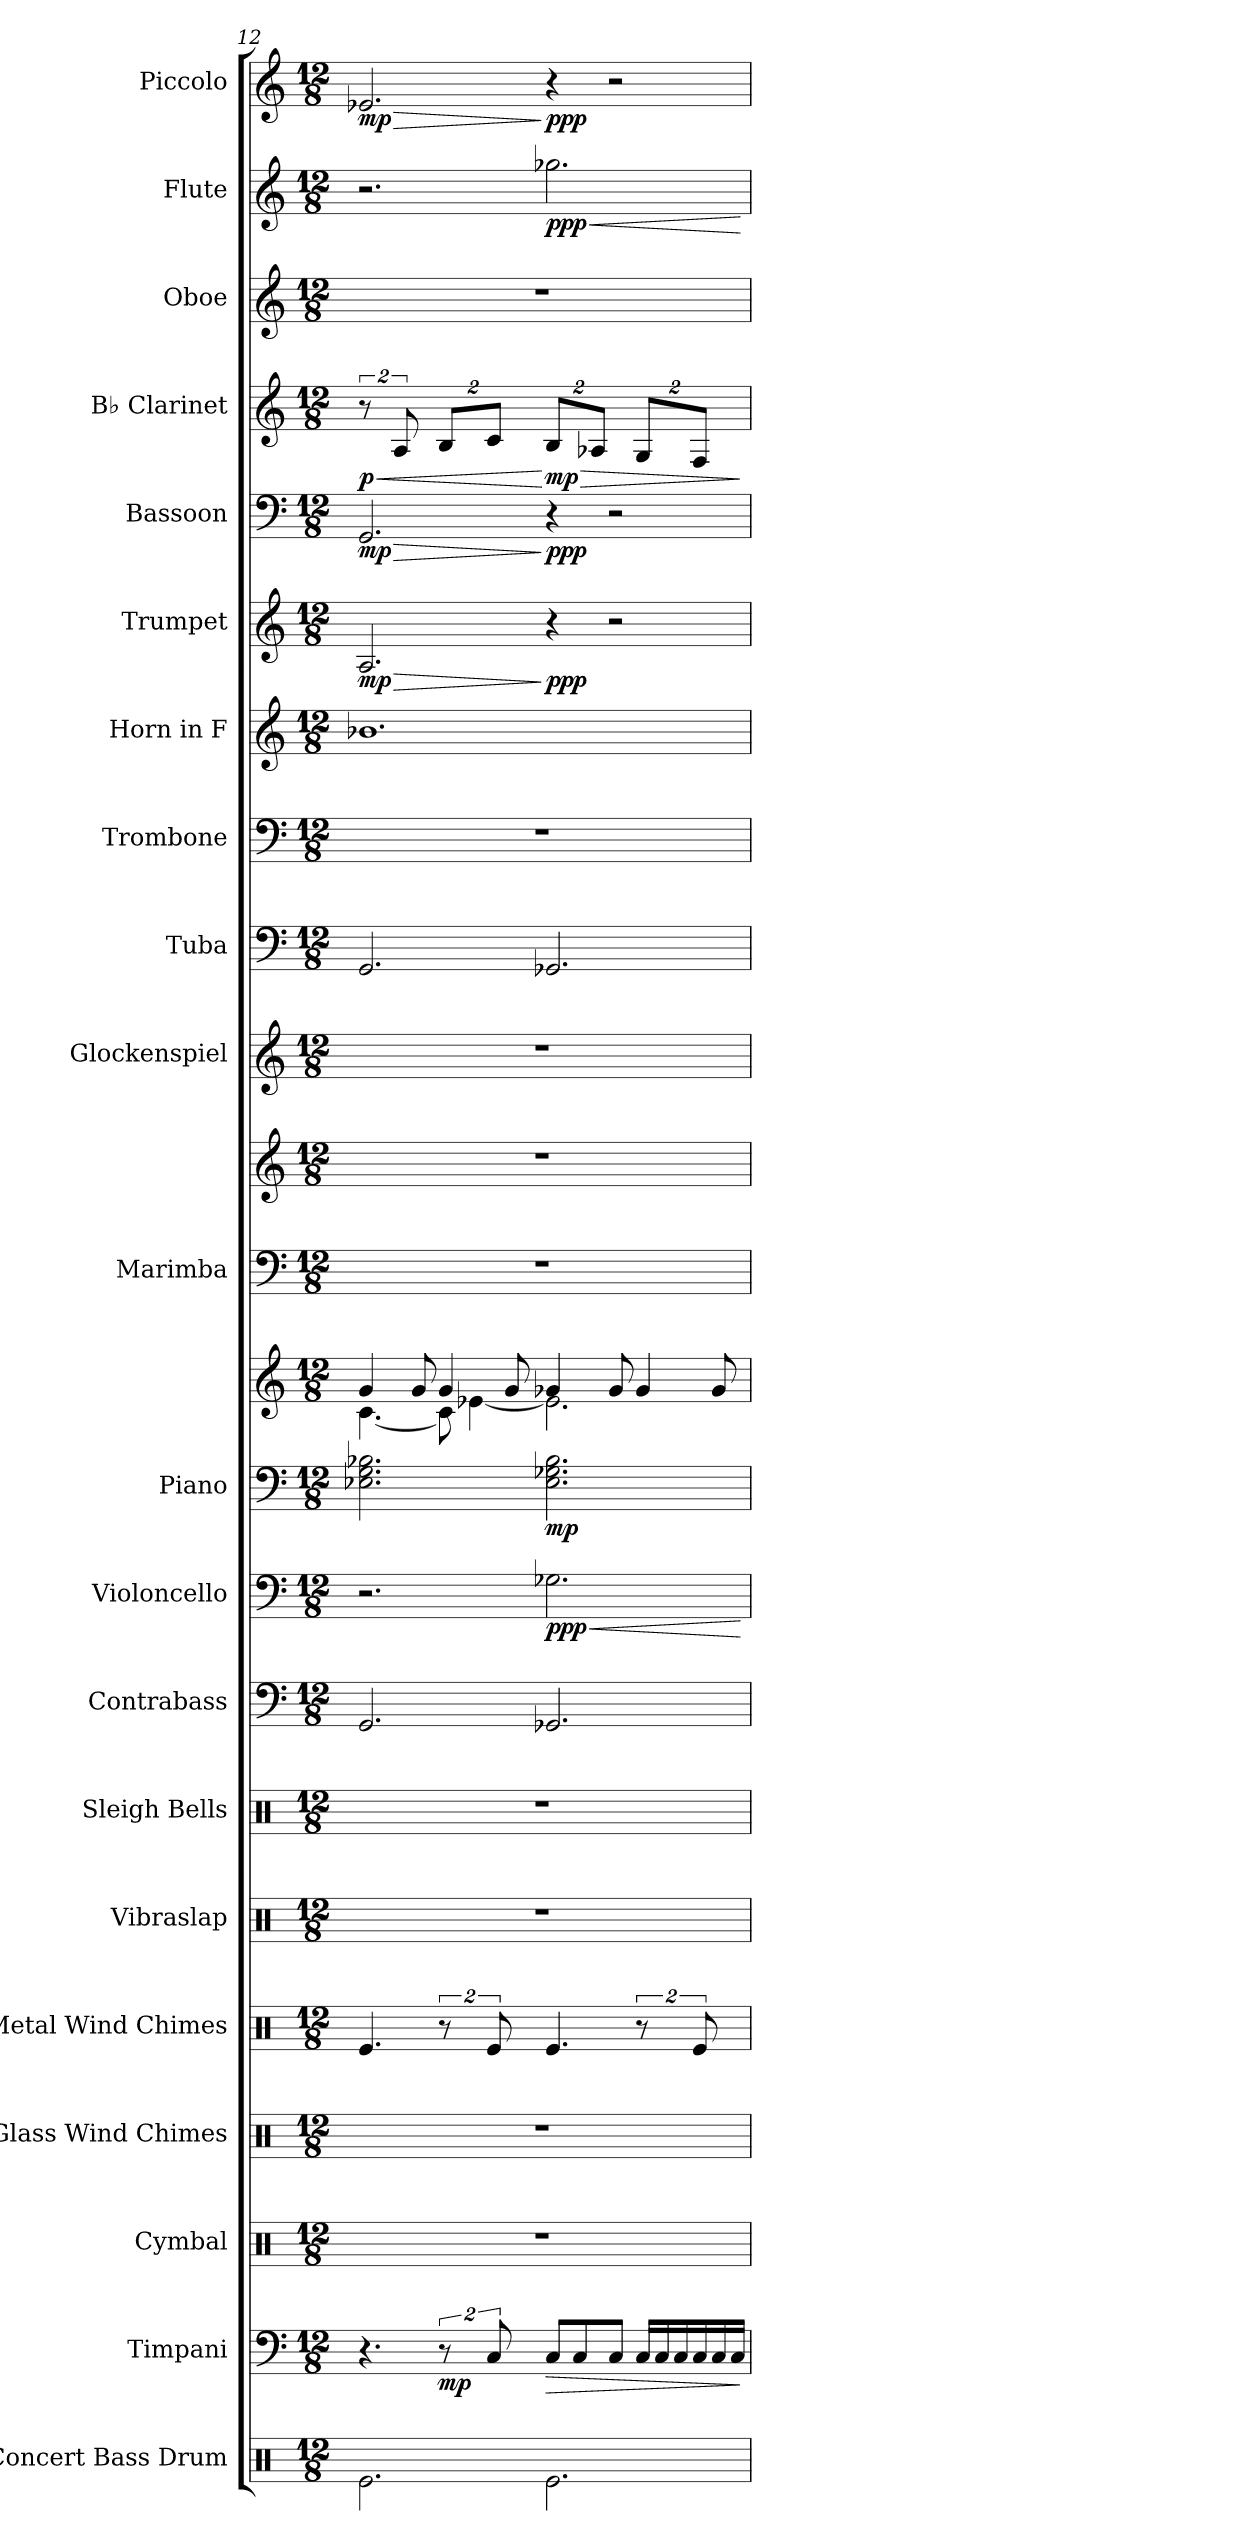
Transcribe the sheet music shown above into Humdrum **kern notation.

**kern	**kern	**dynam	**kern	**kern	**kern	**kern	**kern	**kern	**kern	**dynam	**kern	**kern	**dynam	**kern	**kern	**kern	**kern	**kern	**kern	**kern	**dynam	**kern	**dynam	**kern	**dynam	**kern	**kern	**dynam	**kern	**dynam
*part21	*part20	*part20	*part19	*part18	*part17	*part16	*part15	*part14	*part13	*part13	*part12	*part12	*part12	*part11	*part11	*part10	*part9	*part8	*part7	*part6	*part6	*part5	*part5	*part4	*part4	*part3	*part2	*part2	*part1	*part1
*staff23	*staff22	*staff22	*staff21	*staff20	*staff19	*staff18	*staff17	*staff16	*staff15	*staff15	*staff14	*staff13	*staff13/14	*staff12	*staff11	*staff10	*staff9	*staff8	*staff7	*staff6	*staff6	*staff5	*staff5	*staff4	*staff4	*staff3	*staff2	*staff2	*staff1	*staff1
*I"Concert Bass Drum	*I"Timpani	*	*I"Cymbal	*I"Glass Wind Chimes	*I"Metal Wind Chimes	*I"Vibraslap	*I"Sleigh Bells	*I"Contrabass	*I"Violoncello	*	*I"Piano	*	*	*I"Marimba	*	*I"Glockenspiel	*I"Tuba	*I"Trombone	*I"Horn in F	*I"Trumpet	*	*I"Bassoon	*	*I"B♭ Clarinet	*	*I"Oboe	*I"Flute	*	*I"Piccolo	*
*I'Con. BD	*I'Timp.	*	*I'Cym.	*I'Gl. Wn Ch.	*I'Met. Wn Ch.	*I'Vibslp.	*I'Sle. Be.	*I'Cb.	*I'Vc.	*	*I'Pno.	*	*	*I'Mrm.	*	*I'Glock.	*I'Tba.	*I'Tbn.	*	*I'Tpt.	*	*I'Bsn.	*	*I'B♭ Cl.	*	*I'Ob.	*I'Fl.	*	*I'Picc.	*
*clefX	*clefF4	*	*clefX	*clefX	*clefX	*clefX	*clefX	*clefF4	*clefF4	*	*clefF4	*clefG2	*	*clefF4	*clefG2	*clefG2	*clefF4	*clefF4	*clefG2	*clefG2	*	*clefF4	*	*clefG2	*	*clefG2	*clefG2	*	*clefG2	*
*	*	*	*	*	*	*	*	*ITrd7c12	*	*	*	*	*	*	*	*ITrd-14c-24	*	*	*ITrd4c7	*ITrd1c2	*	*	*	*ITrd1c2	*	*	*	*	*ITrd-7c-12	*
*k[]	*k[]	*	*k[]	*k[]	*k[]	*k[]	*k[]	*k[]	*k[]	*	*k[]	*k[]	*	*k[]	*k[]	*k[]	*k[]	*k[]	*k[b-]	*k[b-e-]	*	*k[]	*	*k[b-e-]	*	*k[]	*k[]	*	*k[]	*
*M12/8	*M12/8	*	*M12/8	*M12/8	*M12/8	*M12/8	*M12/8	*M12/8	*M12/8	*	*M12/8	*M12/8	*	*M12/8	*M12/8	*M12/8	*M12/8	*M12/8	*M12/8	*M12/8	*	*M12/8	*	*M12/8	*	*M12/8	*M12/8	*	*M12/8	*
=12	=12	=12	=12	=12	=12	=12	=12	=12	=12	=12	=12	=12	=12	=12	=12	=12	=12	=12	=12	=12	=12	=12	=12	=12	=12	=12	=12	=12	=12	=12
*	*	*	*	*	*	*	*	*	*	*	*	*^	*	*	*	*	*	*	*	*	*	*	*	*	*	*	*	*	*	*
!	!	!LO:DY:b	!	!	!	!	!	!	!	!	!	!	!	!	!	!	!	!	!	!	!	!LO:HP:b	!	!LO:HP:b	!	!LO:HP:b	!	!	!	!	!LO:HP:b
!	!	!LO:DY:n=1:b	!	!	!	!	!	!	!	!	!	!	!	!	!	!	!	!	!	!	!	!LO:DY:n=1:b	!	!LO:DY:n=1:b	!	!LO:DY:n=1:b	!	!	!	!	!LO:DY:n=1:b
2.Re\	4.r	p other-dynamics	1.r	1.r	4.Re/	1.r	1.r	2.GGG/	2.r	.	2.E-X\ 2.G\ 2.B-X\	4g/	[4.c\	.	1.r	1.r	1.r	2.GG/	1.r	1.e-X	2.G/	> mp	2.GG/	> mp	16%3r	< p	1.r	2.r	.	2.ee-X/	> mp
.	.	.	.	.	.	.	.	.	.	.	.	.	.	.	.	.	.	.	.	.	.	.	.	.	16%3G/	.	.	.	.	.	.
.	.	.	.	.	.	.	.	.	.	.	.	8g/	.	.	.	.	.	.	.	.	.	.	.	.	.	.	.	.	.	.	.
*	*	*	*	*	*	*	*	*	*	*	*	*	*	*	*	*	*	*	*	*	*	*	*	*	*Xbrackettup	*	*	*	*	*	*
!	!	!LO:DY:n=2:b	!	!	!	!	!	!	!	!	!	!	!	!	!	!	!	!	!	!	!	!	!	!	!	!	!	!	!	!	!
.	16%3r	mp	.	.	16%3r	.	.	.	.	.	.	4g/	8c\]	.	.	.	.	.	.	.	.	.	.	.	16%3A/L	.	.	.	.	.	.
.	.	.	.	.	.	.	.	.	.	.	.	.	[4e-X\	.	.	.	.	.	.	.	.	.	.	.	.	.	.	.	.	.	.
.	16%3C/	.	.	.	16%3Re/	.	.	.	.	.	.	.	.	.	.	.	.	.	.	.	.	.	.	.	16%3B-/J	.	.	.	.	.	.
.	.	.	.	.	.	.	.	.	.	.	.	8g/	.	.	.	.	.	.	.	.	.	.	.	.	.	.	.	.	.	.	.
!	!	!LO:HP:b	!	!	!	!	!	!	!	!LO:HP:b	!	!	!	!	!	!	!	!	!	!	!	!	!	!	!	!LO:HP:n=1:b	!	!	!LO:HP:b	!	!
!	!	!	!	!	!	!	!	!	!	!LO:DY:n=1:b	!	!	!	!LO:DY:b=2	!	!	!	!	!	!	!	!LO:DY:n=2:b	!	!LO:DY:n=2:b	!	!LO:DY:n=2:b	!	!	!LO:DY:n=1:b	!	!LO:DY:n=2:b
2.Re\	8C/L	>	.	.	4.Re/	.	.	2.GGG-X/	2.G-X\	< ppp	2.E-\ 2.G-X\ 2.B-\	4g-X/	2.e-\]	mp	.	.	.	2.GG-X/	.	.	4r	] ppp	4r	] ppp	16%3A/L	[ > mp	.	2.gg-X\	< ppp	4r	] ppp
.	8C/	.	.	.	.	.	.	.	.	.	.	.	.	.	.	.	.	.	.	.	.	.	.	.	.	.	.	.	.	.	.
.	.	.	.	.	.	.	.	.	.	.	.	.	.	.	.	.	.	.	.	.	.	.	.	.	16%3G-X/J	.	.	.	.	.	.
.	8C/J	.	.	.	.	.	.	.	.	.	.	8g-/	.	.	.	.	.	.	.	.	2r	.	2r	.	.	.	.	.	.	2r	.
.	16C/LL	.	.	.	16%3r	.	.	.	.	.	.	4g-/	.	.	.	.	.	.	.	.	.	.	.	.	16%3F/L	.	.	.	.	.	.
.	16C/	.	.	.	.	.	.	.	.	.	.	.	.	.	.	.	.	.	.	.	.	.	.	.	.	.	.	.	.	.	.
.	16C/	.	.	.	.	.	.	.	.	.	.	.	.	.	.	.	.	.	.	.	.	.	.	.	.	.	.	.	.	.	.
.	16C/	.	.	.	16%3Re/	.	.	.	.	.	.	.	.	.	.	.	.	.	.	.	.	.	.	.	16%3E-/J	.	.	.	.	.	.
.	16C/	.	.	.	.	.	.	.	.	.	.	8g-/	.	.	.	.	.	.	.	.	.	.	.	.	.	.	.	.	.	.	.
.	16C/JJ	.	.	.	.	.	.	.	.	.	.	.	.	.	.	.	.	.	.	.	.	.	.	.	.	.	.	.	.	.	.
*	*	*	*	*	*	*	*	*	*	*	*	*v	*v	*	*	*	*	*	*	*	*	*	*	*	*	*	*	*	*	*	*
.	.	]	.	.	.	.	.	.	.	[	.	.	.	.	.	.	.	.	.	.	.	.	.	.	]	.	.	[	.	.
=	=	=	=	=	=	=	=	=	=	=	=	=	=	=	=	=	=	=	=	=	=	=	=	=	=	=	=	=	=	=
*-	*-	*-	*-	*-	*-	*-	*-	*-	*-	*-	*-	*-	*-	*-	*-	*-	*-	*-	*-	*-	*-	*-	*-	*-	*-	*-	*-	*-	*-	*-
